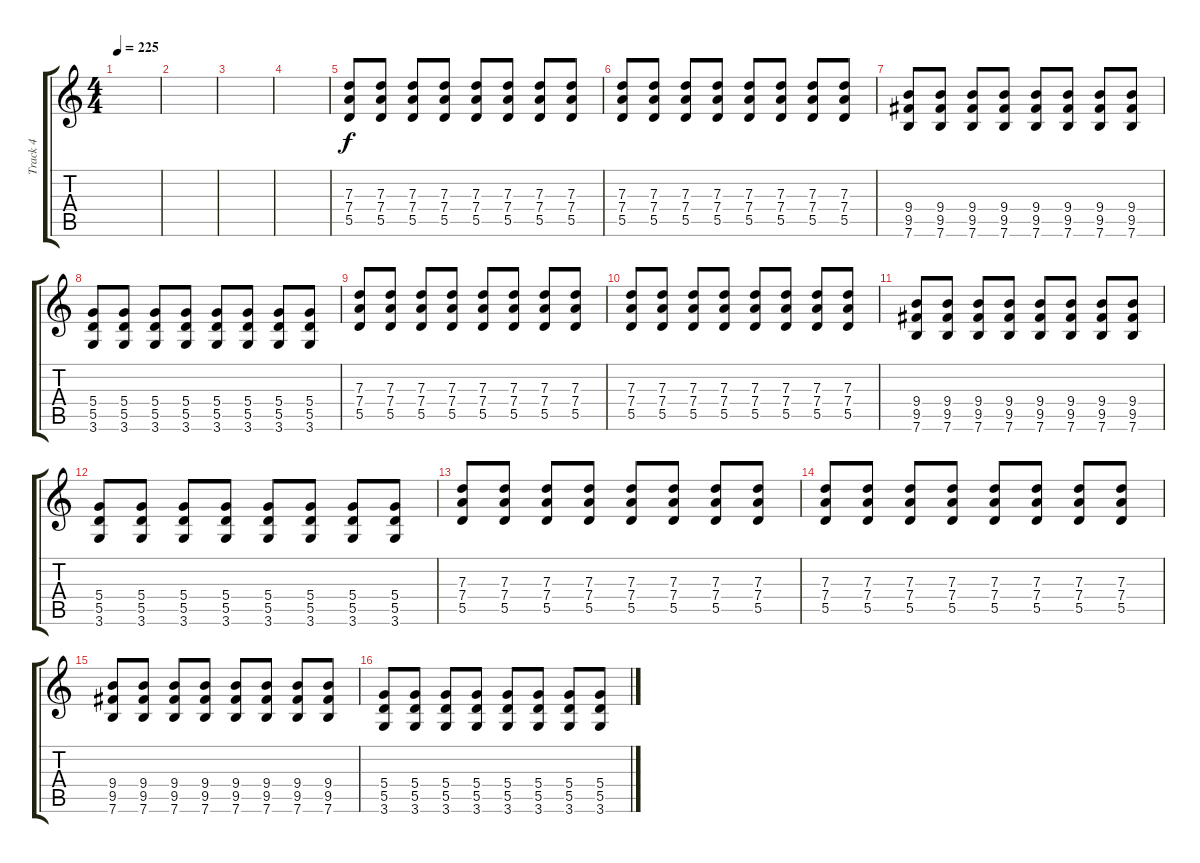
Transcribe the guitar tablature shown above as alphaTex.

\track ("Track 4" "Track 4") {instrument distortionguitar}
\staff {score tabs}
\tuning (E4 B3 G3 D3 A2 E2) {hide}
\ts (4 4)
\tempo 225
\clef g2
\ks c
|
|
|
|
(7.3 7.4 5.5).8{volume 16 instrument distortionguitar} (7.3 7.4 5.5).8 (7.3 7.4 5.5).8 (7.3 7.4 5.5).8 (7.3 7.4 5.5).8 (7.3 7.4 5.5).8 (7.3 7.4 5.5).8 (7.3 7.4 5.5).8 |
(7.3 7.4 5.5).8 (7.3 7.4 5.5).8 (7.3 7.4 5.5).8 (7.3 7.4 5.5).8 (7.3 7.4 5.5).8 (7.3 7.4 5.5).8 (7.3 7.4 5.5).8 (7.3 7.4 5.5).8 |
(9.4 9.5 7.6).8 (9.4 9.5 7.6).8 (9.4 9.5 7.6).8 (9.4 9.5 7.6).8 (9.4 9.5 7.6).8 (9.4 9.5 7.6).8 (9.4 9.5 7.6).8 (9.4 9.5 7.6).8 |
(5.4 5.5 3.6).8 (5.4 5.5 3.6).8 (5.4 5.5 3.6).8 (5.4 5.5 3.6).8 (5.4 5.5 3.6).8 (5.4 5.5 3.6).8 (5.4 5.5 3.6).8 (5.4 5.5 3.6).8 |
(7.3 7.4 5.5).8 (7.3 7.4 5.5).8 (7.3 7.4 5.5).8 (7.3 7.4 5.5).8 (7.3 7.4 5.5).8 (7.3 7.4 5.5).8 (7.3 7.4 5.5).8 (7.3 7.4 5.5).8 |
(7.3 7.4 5.5).8 (7.3 7.4 5.5).8 (7.3 7.4 5.5).8 (7.3 7.4 5.5).8 (7.3 7.4 5.5).8 (7.3 7.4 5.5).8 (7.3 7.4 5.5).8 (7.3 7.4 5.5).8 |
(9.4 9.5 7.6).8 (9.4 9.5 7.6).8 (9.4 9.5 7.6).8 (9.4 9.5 7.6).8 (9.4 9.5 7.6).8 (9.4 9.5 7.6).8 (9.4 9.5 7.6).8 (9.4 9.5 7.6).8 |
(5.4 5.5 3.6).8 (5.4 5.5 3.6).8 (5.4 5.5 3.6).8 (5.4 5.5 3.6).8 (5.4 5.5 3.6).8 (5.4 5.5 3.6).8 (5.4 5.5 3.6).8 (5.4 5.5 3.6).8 |
(7.3 7.4 5.5).8{volume 16 instrument distortionguitar} (7.3 7.4 5.5).8 (7.3 7.4 5.5).8 (7.3 7.4 5.5).8 (7.3 7.4 5.5).8 (7.3 7.4 5.5).8 (7.3 7.4 5.5).8 (7.3 7.4 5.5).8 |
(7.3 7.4 5.5).8 (7.3 7.4 5.5).8 (7.3 7.4 5.5).8 (7.3 7.4 5.5).8 (7.3 7.4 5.5).8 (7.3 7.4 5.5).8 (7.3 7.4 5.5).8 (7.3 7.4 5.5).8 |
(9.4 9.5 7.6).8 (9.4 9.5 7.6).8 (9.4 9.5 7.6).8 (9.4 9.5 7.6).8 (9.4 9.5 7.6).8 (9.4 9.5 7.6).8 (9.4 9.5 7.6).8 (9.4 9.5 7.6).8 |
(5.4 5.5 3.6).8 (5.4 5.5 3.6).8 (5.4 5.5 3.6).8 (5.4 5.5 3.6).8 (5.4 5.5 3.6).8 (5.4 5.5 3.6).8 (5.4 5.5 3.6).8 (5.4 5.5 3.6).8
